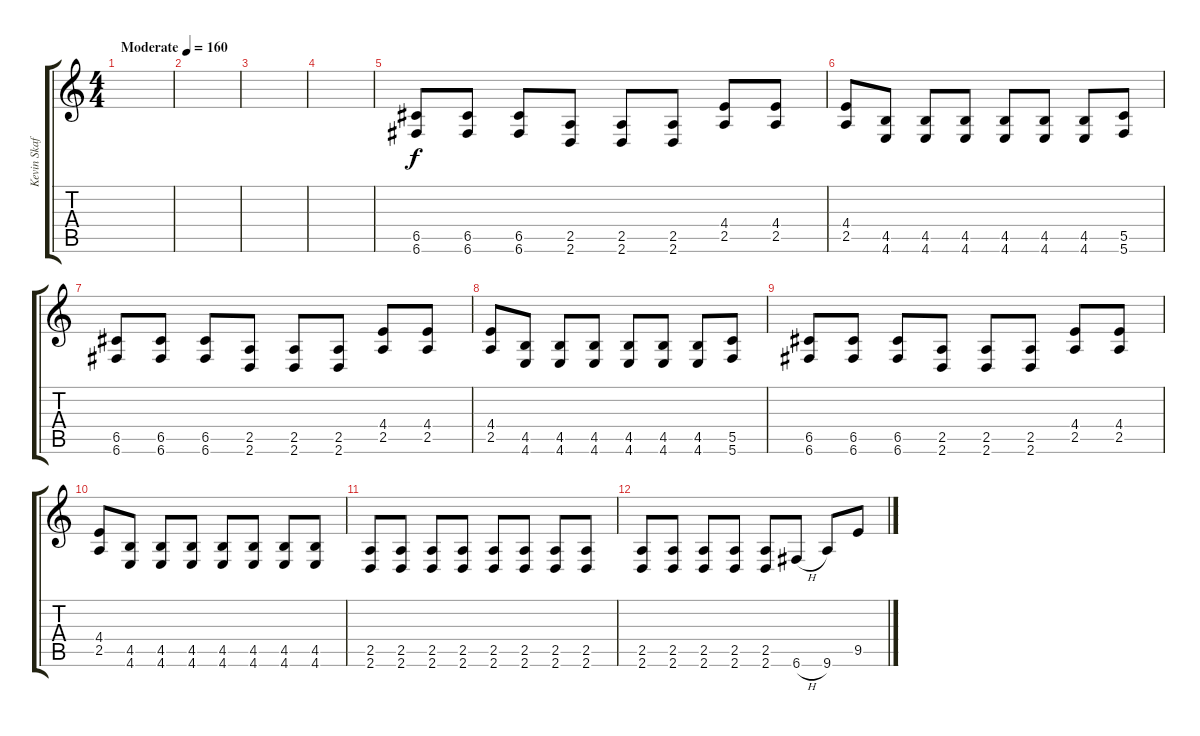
\track ("Kevin Skaff" "Kevin Skaf") {instrument distortionguitar}
\staff {score tabs}
\tuning (D4 A3 F3 C3 G2 C2) {hide}
\ts (4 4)
\tempo (160 "Moderate")
\clef g2
\ks c
|
|
|
|
(6.5 6.6).8 (6.5 6.6).8 (6.5 6.6).8 (2.5 2.6).8 (2.5 2.6).8 (2.5 2.6).8 (4.4 2.5).8 (4.4 2.5).8 |
(4.4 2.5).8 (4.5 4.6).8 (4.5 4.6).8 (4.5 4.6).8 (4.5 4.6).8 (4.5 4.6).8 (4.5 4.6).8 (5.5 5.6).8 |
(6.5 6.6).8 (6.5 6.6).8 (6.5 6.6).8 (2.5 2.6).8 (2.5 2.6).8 (2.5 2.6).8 (4.4 2.5).8 (4.4 2.5).8 |
(4.4 2.5).8 (4.5 4.6).8 (4.5 4.6).8 (4.5 4.6).8 (4.5 4.6).8 (4.5 4.6).8 (4.5 4.6).8 (5.5 5.6).8 |
(6.5 6.6).8 (6.5 6.6).8 (6.5 6.6).8 (2.5 2.6).8 (2.5 2.6).8 (2.5 2.6).8 (4.4 2.5).8 (4.4 2.5).8 |
(4.4 2.5).8 (4.5 4.6).8 (4.5 4.6).8 (4.5 4.6).8 (4.5 4.6).8 (4.5 4.6).8 (4.5 4.6).8 (4.5 4.6).8 |
(2.5 2.6).8 (2.5 2.6).8 (2.5 2.6).8 (2.5 2.6).8 (2.5 2.6).8 (2.5 2.6).8 (2.5 2.6).8 (2.5 2.6).8 |
(2.5 2.6).8 (2.5 2.6).8 (2.5 2.6).8 (2.5 2.6).8 (2.5 2.6).8 6.6{h}.8 9.6.8 9.5.8
